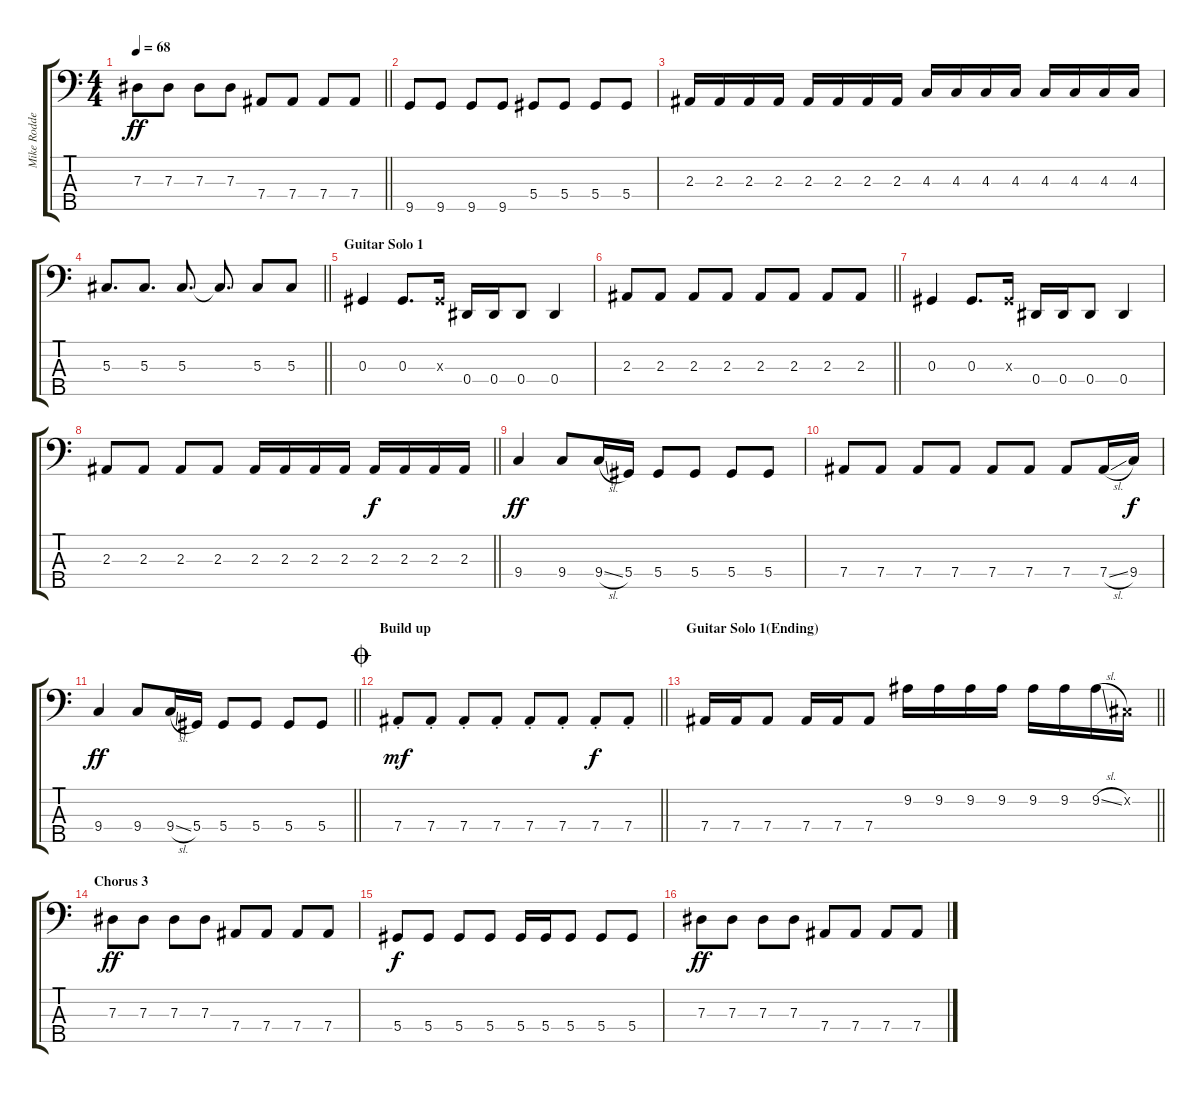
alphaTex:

\track ("Mike Rodden (Bass)" "Mike Rodde") {instrument electricbassfinger}
\staff {score tabs}
\tuning (Gb2 Db2 Ab1 Eb1 Bb0) {hide}
\ts (4 4)
\tempo 68
\clef f4
\barLineRight lightlight
\ks c
7.3.8{dy ff} 7.3.8 7.3.8 7.3.8 7.4.8 7.4.8 7.4.8 7.4.8 |
9.5.8 9.5.8 9.5.8 9.5.8 5.4.8 5.4.8 5.4.8 5.4.8 |
2.3.16 2.3.16 2.3.16 2.3.16 2.3.16 2.3.16 2.3.16 2.3.16 4.3.16 4.3.16 4.3.16 4.3.16 4.3.16 4.3.16 4.3.16 4.3.16 |
\barLineRight lightlight
5.3.8{d} 5.3.8{d} 5.3.8{d} 5.3{t}.8{d} 5.3.8 5.3.8 |
\section ("" "Guitar Solo 1")
0.3.4 0.3.8{d} 0.3{x}.16 0.4.16 0.4.16 0.4.8 0.4.4 |
\barLineRight lightlight
2.3.8 2.3.8 2.3.8 2.3.8 2.3.8 2.3.8 2.3.8 2.3.8 |
0.3.4 0.3.8{d} 0.3{x}.16 0.4.16 0.4.16 0.4.8 0.4.4 |
\barLineRight lightlight
2.3.8 2.3.8 2.3.8 2.3.8 2.3.16 2.3.16 2.3.16 2.3.16 2.3.16{dy f} 2.3.16 2.3.16 2.3.16 |
9.4.4{dy ff} 9.4.8 9.4{sl}.16 5.4.16 5.4.8 5.4.8 5.4.8 5.4.8 |
7.4.8 7.4.8 7.4.8 7.4.8 7.4.8 7.4.8 7.4.8 7.4{sl}.16 9.4.16{dy f} |
\barLineRight lightlight
9.4.4{dy ff} 9.4.8 9.4{sl}.16 5.4.16 5.4.8 5.4.8 5.4.8 5.4.8 |
\section ("" "Build up")
\jump coda
\barLineRight lightlight
7.4{st}.8{dy mf} 7.4{st}.8 7.4{st}.8 7.4{st}.8 7.4{st}.8 7.4{st}.8 7.4{st}.8{dy f} 7.4{st}.8 |
\section ("" "Guitar Solo 1(Ending)")
\barLineRight lightlight
7.4.16 7.4.16 7.4.8 7.4.16 7.4.16 7.4.8 9.2.16 9.2.16 9.2.16 9.2.16 9.2.16 9.2.16 9.2{sl}.16 0.2{x}.16 |
\section ("" "Chorus 3")
7.3.8{dy ff} 7.3.8 7.3.8 7.3.8 7.4.8 7.4.8 7.4.8 7.4.8 |
5.4.8{dy f} 5.4.8 5.4.8 5.4.8 5.4.16 5.4.16 5.4.8 5.4.8 5.4.8 |
7.3.8{dy ff} 7.3.8 7.3.8 7.3.8 7.4.8 7.4.8 7.4.8 7.4.8
